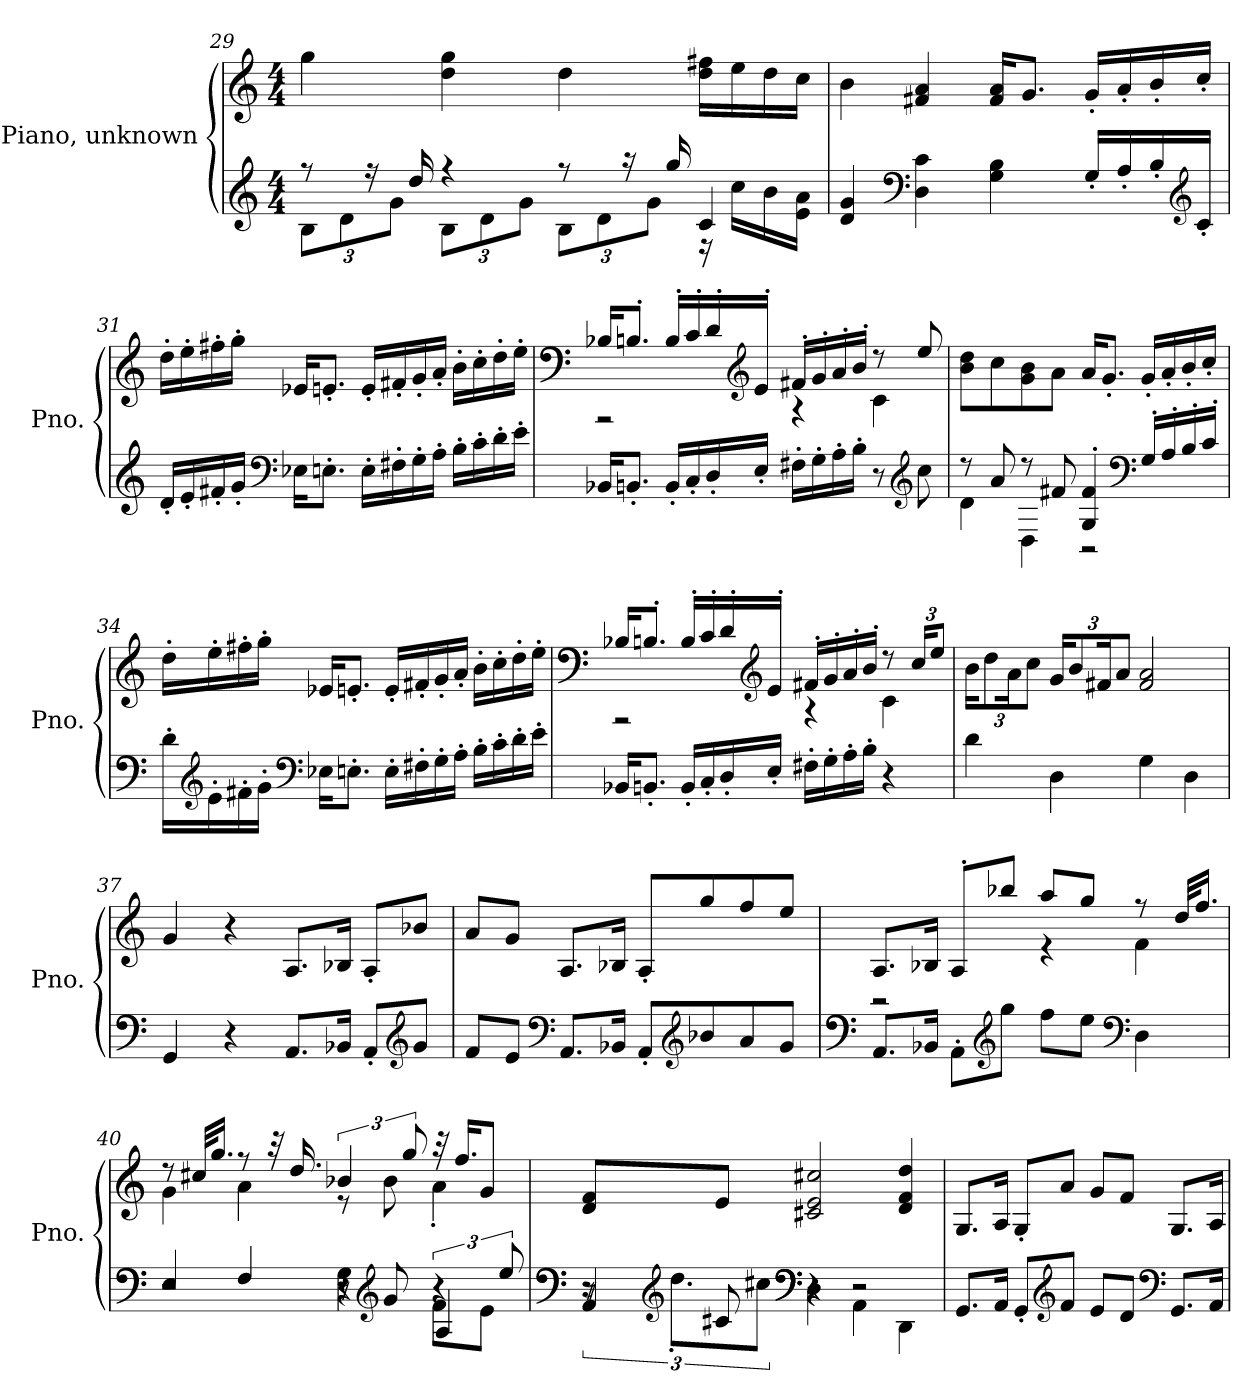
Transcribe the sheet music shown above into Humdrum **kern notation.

**kern	**kern
*part1	*part1
*staff2	*staff1
*I"Piano, unknown	*
*I'Pno.	*
!!LO:PB:g=z
*clefG2	*clefG2
*k[]	*k[]
*M4/4	*M4/4
=29	=29
*^	*
*	*Xbrackettup	*
8r	12B\L	4gg\
.	12d\	.
16r	.	.
.	12g\J	.
16dd/	.	.
4r	12B\L	4dd\ 4gg\
.	12d\	.
.	12g\J	.
8r	12B\L	4dd\
.	12d\	.
16r	.	.
.	12g\J	.
16gg/	.	.
4c/	16r	16dd\ 16ff#X\LL
.	16cc\LL	16ee\
.	16b\	16dd\
.	16e\ 16a\JJ	16cc\JJ
*v	*v	*
=30	=30
4d/ 4g/	4b\
*clefF4	*
4D\ 4c\	4f#X/ 4a/
4G\ 4B\	16f#/ 16a/KL
.	8.g/J
16G'/LL	16g'/LL
16A'/	16a'/
16B'/	16b'/
*clefG2	*
16c'/JJ	16cc'/JJ
!!LO:LB:g=z
=31	=31
16d'/LL	16dd'\LL
16e'/	16ee'\
16f#X'/	16ff#X'\
16g'/JJ	16gg'\JJ
*clefF4	*
16E-X\KL	16e-X/KL
8.En'\J	8.en'/J
16E'\LL	16e'/LL
16F#X'\	16f#X'/
16G'\	16g'/
16A'\JJ	16a'/JJ
16B'\LL	16b'\LL
16c'\	16cc'\
16d'\	16dd'\
16e'\JJ	16ee'\JJ
=32	=32
*	*clefF4
*	*^
16BB-X/KL	16B-X/KL	2r
8.BBn'/J	8.Bn'/J	.
16BB'/LL	16B'/LL	.
16C'/	16c'/	.
16D'/	16d'/	.
*	*clefG2	*
16E'/JJ	16e'/JJ	.
16F#X'\LL	16f#X'/LL	4r
16G'\	16g'/	.
16A'\	16a'/	.
16B'\JJ	16b'/JJ	.
8r	8r	4c\
*clefG2	*	*
8cc\	8ee/	.
*	*v	*v
!!LO:LB:g=z
=33	=33
*^	*
8r	4d\	8b\ 8dd\L
8a/	.	8cc\
8r	4D\	8g\ 8b\
8f#X/	.	8a\J
4G/' 4f#/'	2r	16a/KL
.	.	8.g'/J
*clefF4	*	*
16G'/LL	.	16g'/LL
16A'/	.	16a'/
16B'/	.	16b'/
16c'/JJ	.	16cc'/JJ
*v	*v	*
=34	=34
16d'\LL	16dd'\LL
*clefG2	*
16e'\	16ee'\
16f#X'\	16ff#X'\
16g'\JJ	16gg'\JJ
*clefF4	*
16E-X\KL	16e-X/KL
8.En'\J	8.en'/J
16E'\LL	16e'/LL
16F#X'\	16f#X'/
16G'\	16g'/
16A'\JJ	16a'/JJ
16B'\LL	16b'\LL
16c'\	16cc'\
16d'\	16dd'\
16e'\JJ	16ee'\JJ
!!LO:LB:g=z
=35	=35
*	*clefF4
*	*^
16BB-X/KL	16B-X/KL	2r
8.BBn'/J	8.Bn'/J	.
16BB'/LL	16B'/LL	.
16C'/	16c'/	.
16D'/	16d'/	.
*	*clefG2	*
16E'/JJ	16e'/JJ	.
16F#X'\LL	16f#X'/LL	4r
16G'\	16g'/	.
16A'\	16a'/	.
16B'\JJ	16b'/JJ	.
4r	8r	4c\
*	*Xbrackettup	*
.	24cc/KL	.
.	12ee/J	.
*	*v	*v
=36	=36
4d\	24b\KL
.	12dd\
.	24a\K
.	12cc\J
4D\	24g/KL
.	12b/
.	24f#X/K
.	12a/J
4G\	2f#/ 2a/
4D\	.
=37	=37
4GG/	4g/
4r	4r
8.AA/L	8.A/L
16BB-X/Jk	16B-X/Jk
8AA'/L	8A'/L
*clefG2	*
8g/J	8b-X/J
!!LO:LB:g=z
=38	=38
8f/L	8a/L
8e/J	8g/J
*clefF4	*
8.AA/L	8.A/L
16BB-X/Jk	16B-X/Jk
8AA'/L	8A'/L
*clefG2	*
8b-X/	8gg/
8a/	8ff/
8g/J	8ee/J
=39	=39
*clefF4	*
*	*^
8.AA/L	8.A/L	2r
16BB-X/Jk	16B-X/Jk	.
8AA'\L	8A'/L	.
*clefG2	*	*
8gg\J	8bb-X/J	.
8ff\L	8aa/L	4r
8ee\J	8gg/J	.
*clefF4	*	*
4D\	8r	4f\
.	32dd/KLL	.
.	16.ff/JJ	.
!!LO:LB:g=z	!!
=40	=40	=40
*^	*	*
*	*^	*	*
4E/	2r	2r	8r	4g\
.	.	.	32cc#X/KLL	.
.	.	.	16.gg/JJ	.
4F/	.	.	8r	4a\
.	.	.	32r	.
.	.	.	16.dd/	.
*	*	*	*brackettup	*
8r	4G\	4r	6b-X/	8r
*clefG2	*	*	*	*
8g/	.	.	.	8b-\
.	.	.	12gg/	.
*brackettup	*	*	*	*
6r	8f\L	4A/	32r	4a'\
.	.	.	16.ff/KL	.
.	8e\J	.	8g/J	.
12ee/	.	.	.	.
*	*	*	*v	*v
=41	=41	=41	=41
*clefF4	*	*	*
8r	24r	4AA/	8d/ 8f/L
*clefG2	*	*	*
.	12.dd'\L	.	.
8c#X/	.	.	8e/J
.	12cc#X\J	.	.
*clefF4	*	*	*
4r	4D\	4r	2c#X/ 2e/ 2cc#X/
2r	4AA\	2r	.
.	4DD\	.	4d/ 4f/ 4dd/
*v	*v	*v	*
!!LO:PB:g=z
=42	=42
8.GG/L	8.G/L
16AA/Jk	16A/Jk
8GG'/L	8G'/L
*clefG2	*
8f/J	8a/J
8e/L	8g/L
8d/J	8f/J
*clefF4	*
8.GG/L	8.G/L
16AA/Jk	16A/Jk
=	=
*-	*-
